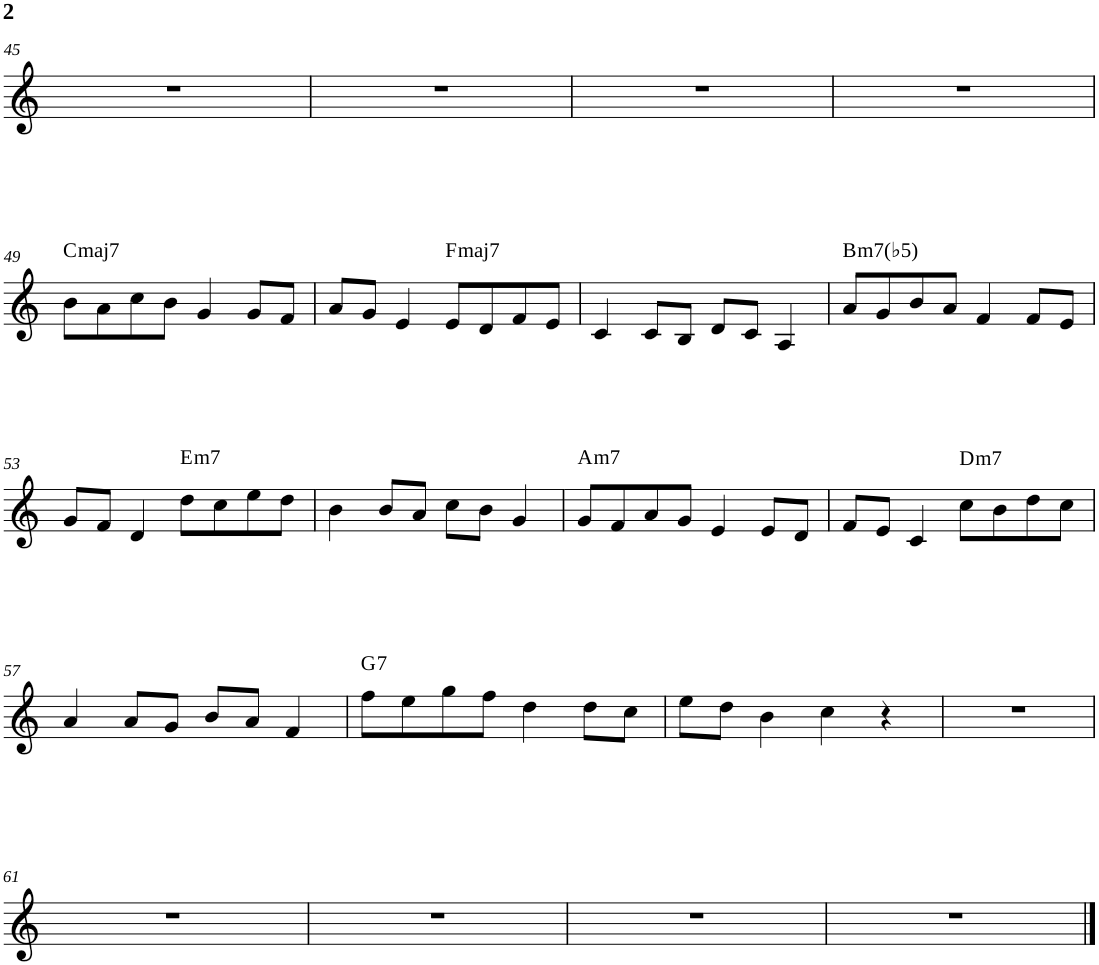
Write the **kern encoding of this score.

**kern	**harte
*part1	*part1
*staff1	*
*I"Lead sheet	*
!!LO:PB:g=z
*clefG2	*
*k[]	*
*M4/4	*
=45	=45
1r	.
=46	=46
1r	.
=47	=47
1r	.
=48	=48
1r	.
!!LO:LB:g=z
=49	=49
!	!LO:H:kt=maj7
8b\L	C:maj7
8a\	.
8cc\	.
8b\J	.
4g/	.
8g/L	.
8f/J	.
=50	=50
8a/L	.
8g/J	.
4e/	.
!	!LO:H:kt=maj7
8e/L	F:maj7
8d/	.
8f/	.
8e/J	.
=51	=51
4c/	.
8c/L	.
8B/J	.
8d/L	.
8c/J	.
4A/	.
=52	=52
!	!LO:H:kt=m7(b5)
8a/L	B:hdim7
8g/	.
8b/	.
8a/J	.
4f/	.
8f/L	.
8e/J	.
!!LO:LB:g=z
=53	=53
8g/L	.
8f/J	.
4d/	.
!	!LO:H:kt=m7
8dd\L	E:min7
8cc\	.
8ee\	.
8dd\J	.
=54	=54
4b\	.
8b/L	.
8a/J	.
8cc\L	.
8b\J	.
4g/	.
=55	=55
!	!LO:H:kt=m7
8g/L	A:min7
8f/	.
8a/	.
8g/J	.
4e/	.
8e/L	.
8d/J	.
=56	=56
8f/L	.
8e/J	.
4c/	.
!	!LO:H:kt=m7
8cc\L	D:min7
8b\	.
8dd\	.
8cc\J	.
!!LO:LB:g=z
=57	=57
4a/	.
8a/L	.
8g/J	.
8b/L	.
8a/J	.
4f/	.
=58	=58
!	!LO:H:kt=7
8ff\L	G:7
8ee\	.
8gg\	.
8ff\J	.
4dd\	.
8dd\L	.
8cc\J	.
=59	=59
8ee\L	.
8dd\J	.
4b\	.
4cc\	.
4r	.
=60	=60
1r	.
!!LO:LB:g=z
=61	=61
1r	.
=62	=62
1r	.
=63	=63
1r	.
=64	=64
1r	.
==	==
*-	*-
